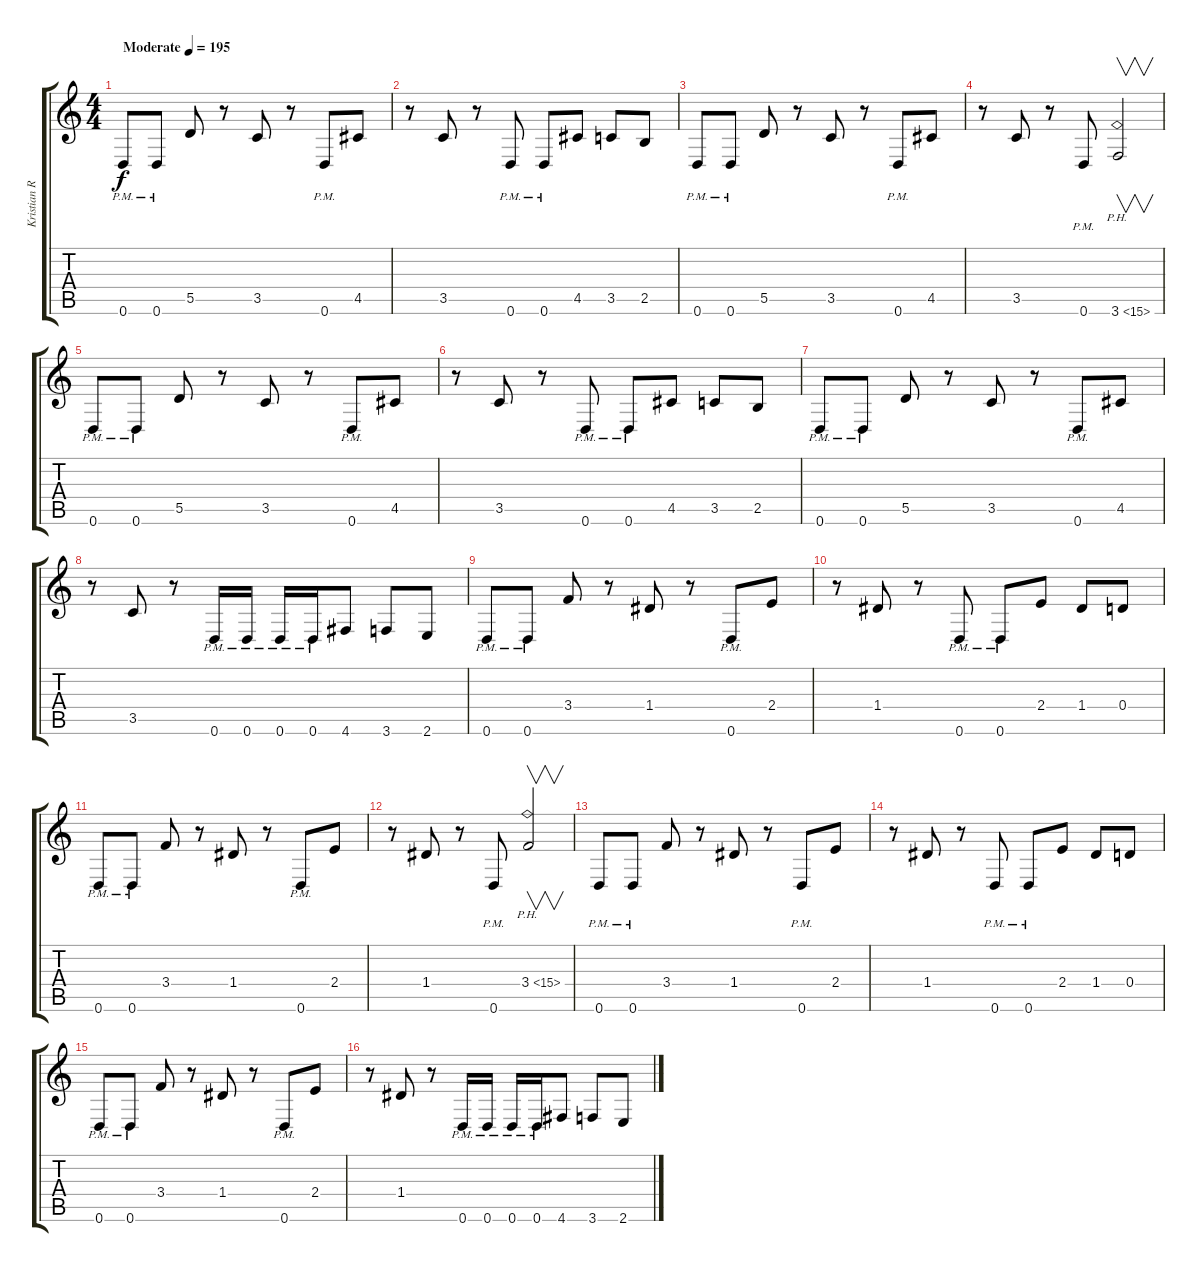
\track ("Kristian Ranta" "Kristian R") {instrument distortionguitar}
\staff {score tabs}
\tuning (E4 B3 G3 D3 A2 D2) {hide}
\ts (4 4)
\tempo (195 "Moderate")
\clef g2
\ks c
0.6{pm}.8{dy f instrument distortionguitar} 0.6{pm}.8 5.5.8 r.8 3.5.8 r.8 0.6{pm}.8 4.5.8 |
r.8 3.5.8 r.8 0.6{pm}.8 0.6{pm}.8 4.5.8 3.5.8 2.5.8 |
0.6{pm}.8 0.6{pm}.8 5.5.8 r.8 3.5.8 r.8 0.6{pm}.8 4.5.8 |
r.8 3.5.8 r.8 0.6{pm}.8 3.6{ph 12}.2{v} |
0.6{pm}.8 0.6{pm}.8 5.5.8 r.8 3.5.8 r.8 0.6{pm}.8 4.5.8 |
r.8 3.5.8 r.8 0.6{pm}.8 0.6{pm}.8 4.5.8 3.5.8 2.5.8 |
0.6{pm}.8 0.6{pm}.8 5.5.8 r.8 3.5.8 r.8 0.6{pm}.8 4.5.8 |
r.8 3.5.8 r.8 0.6{pm}.16 0.6{pm}.16 0.6{pm}.16 0.6{pm}.16 4.6.8 3.6.8 2.6.8 |
0.6{pm}.8 0.6{pm}.8 3.4.8 r.8 1.4.8 r.8 0.6{pm}.8 2.4.8 |
r.8 1.4.8 r.8 0.6{pm}.8 0.6{pm}.8 2.4.8 1.4.8 0.4.8 |
0.6{pm}.8 0.6{pm}.8 3.4.8 r.8 1.4.8 r.8 0.6{pm}.8 2.4.8 |
r.8 1.4.8 r.8 0.6{pm}.8 3.4{ph 12}.2{v} |
0.6{pm}.8 0.6{pm}.8 3.4.8 r.8 1.4.8 r.8 0.6{pm}.8 2.4.8 |
r.8 1.4.8 r.8 0.6{pm}.8 0.6{pm}.8 2.4.8 1.4.8 0.4.8 |
0.6{pm}.8 0.6{pm}.8 3.4.8 r.8 1.4.8 r.8 0.6{pm}.8 2.4.8 |
r.8 1.4.8 r.8 0.6{pm}.16 0.6{pm}.16 0.6{pm}.16 0.6{pm}.16 4.6.8 3.6.8 2.6.8
